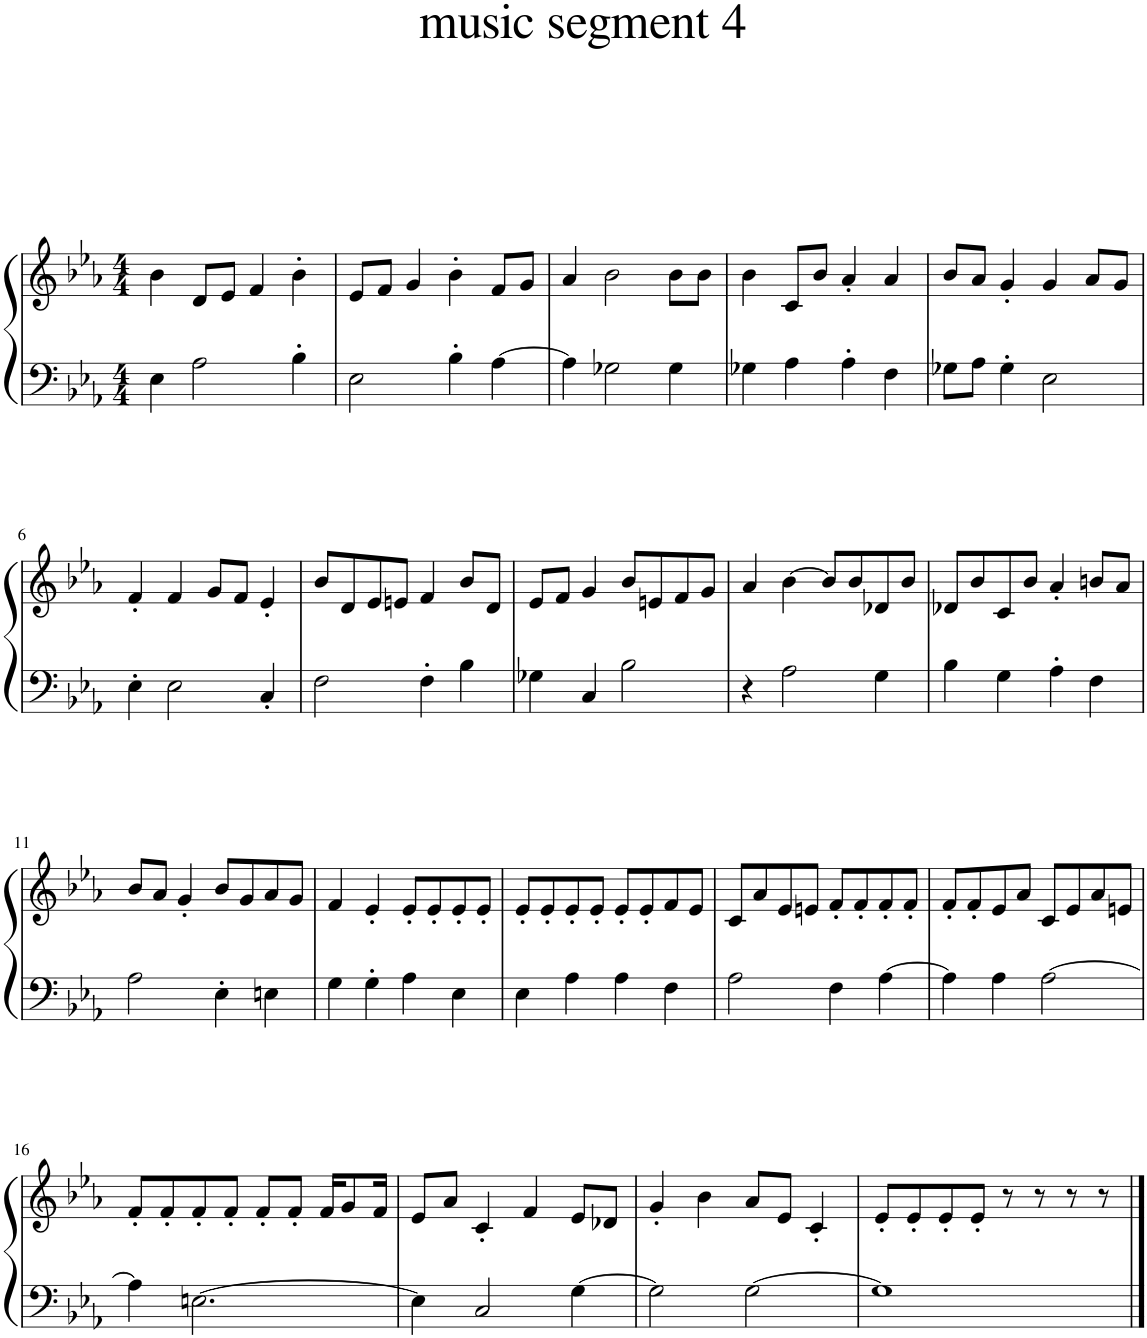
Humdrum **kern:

**kern	**kern
*part1	*part1
*staff2	*staff1
*I"Piano	*
*I'Pno.	*
*clefF4	*clefG2
*k[b-e-a-]	*k[b-e-a-]
*M4/4	*M4/4
=1	=1
4E-\	4b-\
2A-\	8d/L
.	8e-/J
.	4f/
4B-'\	4b-'\
=2	=2
2E-\	8e-/L
.	8f/J
.	4g/
4B-'\	4b-'\
[4A-\	8f/L
.	8g/J
=3	=3
4A-\]	4a-/
2G-X\	2b-\
4G-\	8b-\L
.	8b-\J
=4	=4
4G-X\	4b-\
4A-\	8c/L
.	8b-/J
4A-'\	4a-'/
4F\	4a-/
=5	=5
8G-X\L	8b-/L
8A-\J	8a-/J
4G-'\	4g'/
2E-\	4g/
.	8a-/L
.	8g/J
!!LO:LB:g=z
=6	=6
4E-'\	4f'/
2E-\	4f/
.	8g/L
.	8f/J
4C'/	4e-'/
=7	=7
2F\	8b-/L
.	8d/
.	8e-/
.	8en/J
4F'\	4f/
4B-\	8b-/L
.	8d/J
=8	=8
4G-X\	8e-/L
.	8f/J
4C/	4g/
2B-\	8b-/L
.	8en/
.	8f/
.	8g/J
=9	=9
4r	4a-/
2A-\	[4b-\
.	8b-/L]
.	8b-/
4G\	8d-X/
.	8b-/J
=10	=10
4B-\	8d-X/L
.	8b-/
4G\	8c/
.	8b-/J
4A-'\	4a-'/
4F\	8bn/L
.	8a-/J
!!LO:LB:g=z
=11	=11
2A-\	8b-/L
.	8a-/J
.	4g'/
4E-'\	8b-/L
.	8g/
4En\	8a-/
.	8g/J
=12	=12
4G\	4f/
4G'\	4e-'/
4A-\	8e-'/L
.	8e-'/
4E-\	8e-'/
.	8e-'/J
=13	=13
4E-\	8e-'/L
.	8e-'/
4A-\	8e-'/
.	8e-'/J
4A-\	8e-'/L
.	8e-'/
4F\	8f/
.	8e-/J
=14	=14
2A-\	8c/L
.	8a-/
.	8e-/
.	8en/J
4F\	8f'/L
.	8f'/
[4A-\	8f'/
.	8f'/J
=15	=15
4A-\]	8f'/L
.	8f'/
4A-\	8e-/
.	8a-/J
[2A-\	8c/L
.	8e-/
.	8a-/
.	8en/J
!!LO:LB:g=z
=16	=16
4A-\]	8f'/L
.	8f'/
[2.En\	8f'/
.	8f'/J
.	8f'/L
.	8f'/J
.	16f/KL
.	8g/
.	16f/Jk
=17	=17
4E\]	8e-/L
.	8a-/J
2C/	4c'/
.	4f/
[4G\	8e-/L
.	8d-X/J
=18	=18
2G\]	4g'/
.	4b-\
[2G\	8a-/L
.	8e-/J
.	4c'/
=19	=19
1G]	8e-'/L
.	8e-'/
.	8e-'/
.	8e-'/J
.	8r
.	8r
.	8r
.	8r
==	==
*-	*-
